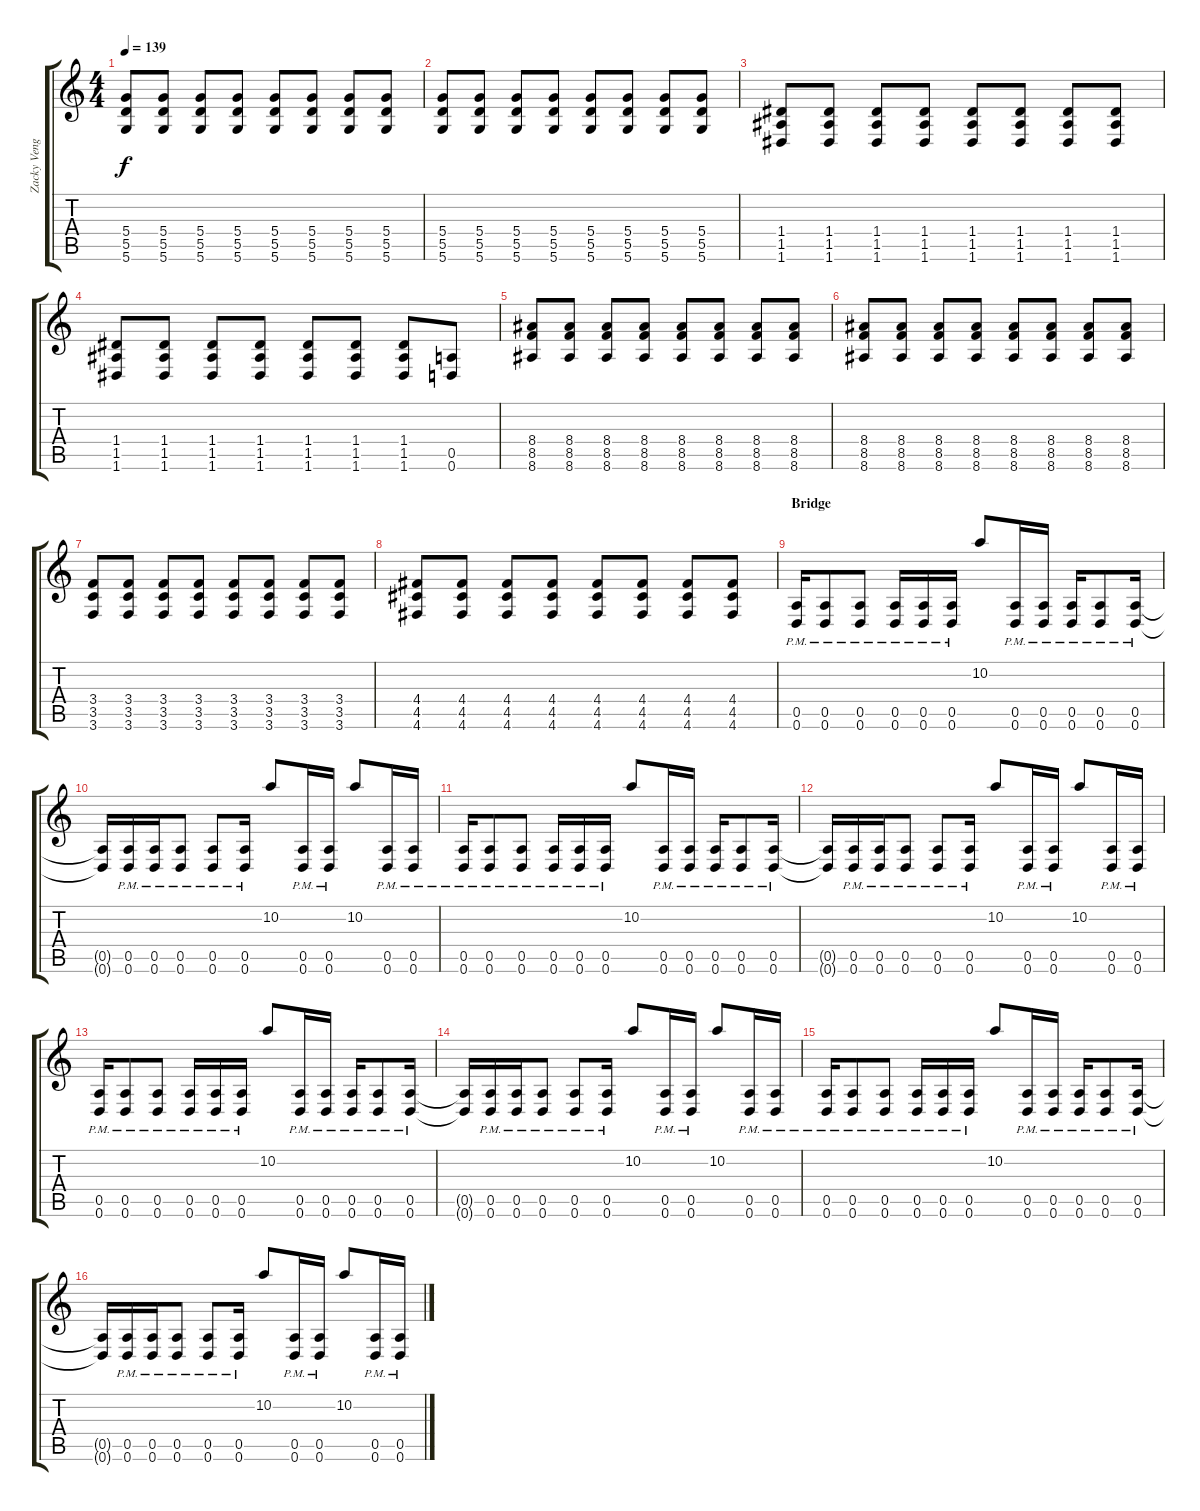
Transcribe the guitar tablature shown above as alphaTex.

\track ("Zacky Vengeance" "Zacky Veng") {instrument overdrivenguitar}
\staff {score tabs}
\tuning (E4 B3 G3 D3 A2 D2) {hide}
\ts (4 4)
\tempo 139
\clef g2
\ks c
(5.4 5.5 5.6).8{dy f} (5.4 5.5 5.6).8 (5.4 5.5 5.6).8 (5.4 5.5 5.6).8 (5.4 5.5 5.6).8 (5.4 5.5 5.6).8 (5.4 5.5 5.6).8 (5.4 5.5 5.6).8 |
(5.4 5.5 5.6).8 (5.4 5.5 5.6).8 (5.4 5.5 5.6).8 (5.4 5.5 5.6).8 (5.4 5.5 5.6).8 (5.4 5.5 5.6).8 (5.4 5.5 5.6).8 (5.4 5.5 5.6).8 |
(1.4 1.5 1.6).8 (1.4 1.5 1.6).8 (1.4 1.5 1.6).8 (1.4 1.5 1.6).8 (1.4 1.5 1.6).8 (1.4 1.5 1.6).8 (1.4 1.5 1.6).8 (1.4 1.5 1.6).8 |
(1.4 1.5 1.6).8 (1.4 1.5 1.6).8 (1.4 1.5 1.6).8 (1.4 1.5 1.6).8 (1.4 1.5 1.6).8 (1.4 1.5 1.6).8 (1.4 1.5 1.6).8 (0.5 0.6).8 |
(8.4 8.5 8.6).8 (8.4 8.5 8.6).8 (8.4 8.5 8.6).8 (8.4 8.5 8.6).8 (8.4 8.5 8.6).8 (8.4 8.5 8.6).8 (8.4 8.5 8.6).8 (8.4 8.5 8.6).8 |
(8.4 8.5 8.6).8 (8.4 8.5 8.6).8 (8.4 8.5 8.6).8 (8.4 8.5 8.6).8 (8.4 8.5 8.6).8 (8.4 8.5 8.6).8 (8.4 8.5 8.6).8 (8.4 8.5 8.6).8 |
(3.4 3.5 3.6).8 (3.4 3.5 3.6).8 (3.4 3.5 3.6).8 (3.4 3.5 3.6).8 (3.4 3.5 3.6).8 (3.4 3.5 3.6).8 (3.4 3.5 3.6).8 (3.4 3.5 3.6).8 |
(4.4 4.5 4.6).8 (4.4 4.5 4.6).8 (4.4 4.5 4.6).8 (4.4 4.5 4.6).8 (4.4 4.5 4.6).8 (4.4 4.5 4.6).8 (4.4 4.5 4.6).8 (4.4 4.5 4.6).8 |
\section ("" "Bridge")
(0.5{pm} 0.6{pm}).16 (0.5{pm} 0.6{pm}).8 (0.5{pm} 0.6{pm}).8 (0.5{pm} 0.6{pm}).16 (0.5{pm} 0.6{pm}).16 (0.5{pm} 0.6{pm}).16 10.2.8 (0.5{pm} 0.6{pm}).16 (0.5{pm} 0.6{pm}).16 (0.5{pm} 0.6{pm}).16 (0.5{pm} 0.6{pm}).8 (0.5{pm} 0.6{pm}).16 |
(0.5{t} 0.6{t}).16 (0.5{pm} 0.6{pm}).16 (0.5{pm} 0.6{pm}).16 (0.5{pm} 0.6{pm}).8 (0.5{pm} 0.6{pm}).8 (0.5{pm} 0.6{pm}).16 10.2.8 (0.5{pm} 0.6{pm}).16 (0.5{pm} 0.6{pm}).16 10.2.8 (0.5{pm} 0.6{pm}).16 (0.5{pm} 0.6{pm}).16 |
(0.5{pm} 0.6{pm}).16 (0.5{pm} 0.6{pm}).8 (0.5{pm} 0.6{pm}).8 (0.5{pm} 0.6{pm}).16 (0.5{pm} 0.6{pm}).16 (0.5{pm} 0.6{pm}).16 10.2.8 (0.5{pm} 0.6{pm}).16 (0.5{pm} 0.6{pm}).16 (0.5{pm} 0.6{pm}).16 (0.5{pm} 0.6{pm}).8 (0.5{pm} 0.6{pm}).16 |
(0.5{t} 0.6{t}).16 (0.5{pm} 0.6{pm}).16 (0.5{pm} 0.6{pm}).16 (0.5{pm} 0.6{pm}).8 (0.5{pm} 0.6{pm}).8 (0.5{pm} 0.6{pm}).16 10.2.8 (0.5{pm} 0.6{pm}).16 (0.5{pm} 0.6{pm}).16 10.2.8 (0.5{pm} 0.6{pm}).16 (0.5{pm} 0.6{pm}).16 |
(0.5{pm} 0.6{pm}).16 (0.5{pm} 0.6{pm}).8 (0.5{pm} 0.6{pm}).8 (0.5{pm} 0.6{pm}).16 (0.5{pm} 0.6{pm}).16 (0.5{pm} 0.6{pm}).16 10.2.8 (0.5{pm} 0.6{pm}).16 (0.5{pm} 0.6{pm}).16 (0.5{pm} 0.6{pm}).16 (0.5{pm} 0.6{pm}).8 (0.5{pm} 0.6{pm}).16 |
(0.5{t} 0.6{t}).16 (0.5{pm} 0.6{pm}).16 (0.5{pm} 0.6{pm}).16 (0.5{pm} 0.6{pm}).8 (0.5{pm} 0.6{pm}).8 (0.5{pm} 0.6{pm}).16 10.2.8 (0.5{pm} 0.6{pm}).16 (0.5{pm} 0.6{pm}).16 10.2.8 (0.5{pm} 0.6{pm}).16 (0.5{pm} 0.6{pm}).16 |
(0.5{pm} 0.6{pm}).16 (0.5{pm} 0.6{pm}).8 (0.5{pm} 0.6{pm}).8 (0.5{pm} 0.6{pm}).16 (0.5{pm} 0.6{pm}).16 (0.5{pm} 0.6{pm}).16 10.2.8 (0.5{pm} 0.6{pm}).16 (0.5{pm} 0.6{pm}).16 (0.5{pm} 0.6{pm}).16 (0.5{pm} 0.6{pm}).8 (0.5{pm} 0.6{pm}).16 |
(0.5{t} 0.6{t}).16 (0.5{pm} 0.6{pm}).16 (0.5{pm} 0.6{pm}).16 (0.5{pm} 0.6{pm}).8 (0.5{pm} 0.6{pm}).8 (0.5{pm} 0.6{pm}).16 10.2.8 (0.5{pm} 0.6{pm}).16 (0.5{pm} 0.6{pm}).16 10.2.8 (0.5{pm} 0.6{pm}).16 (0.5{pm} 0.6{pm}).16
